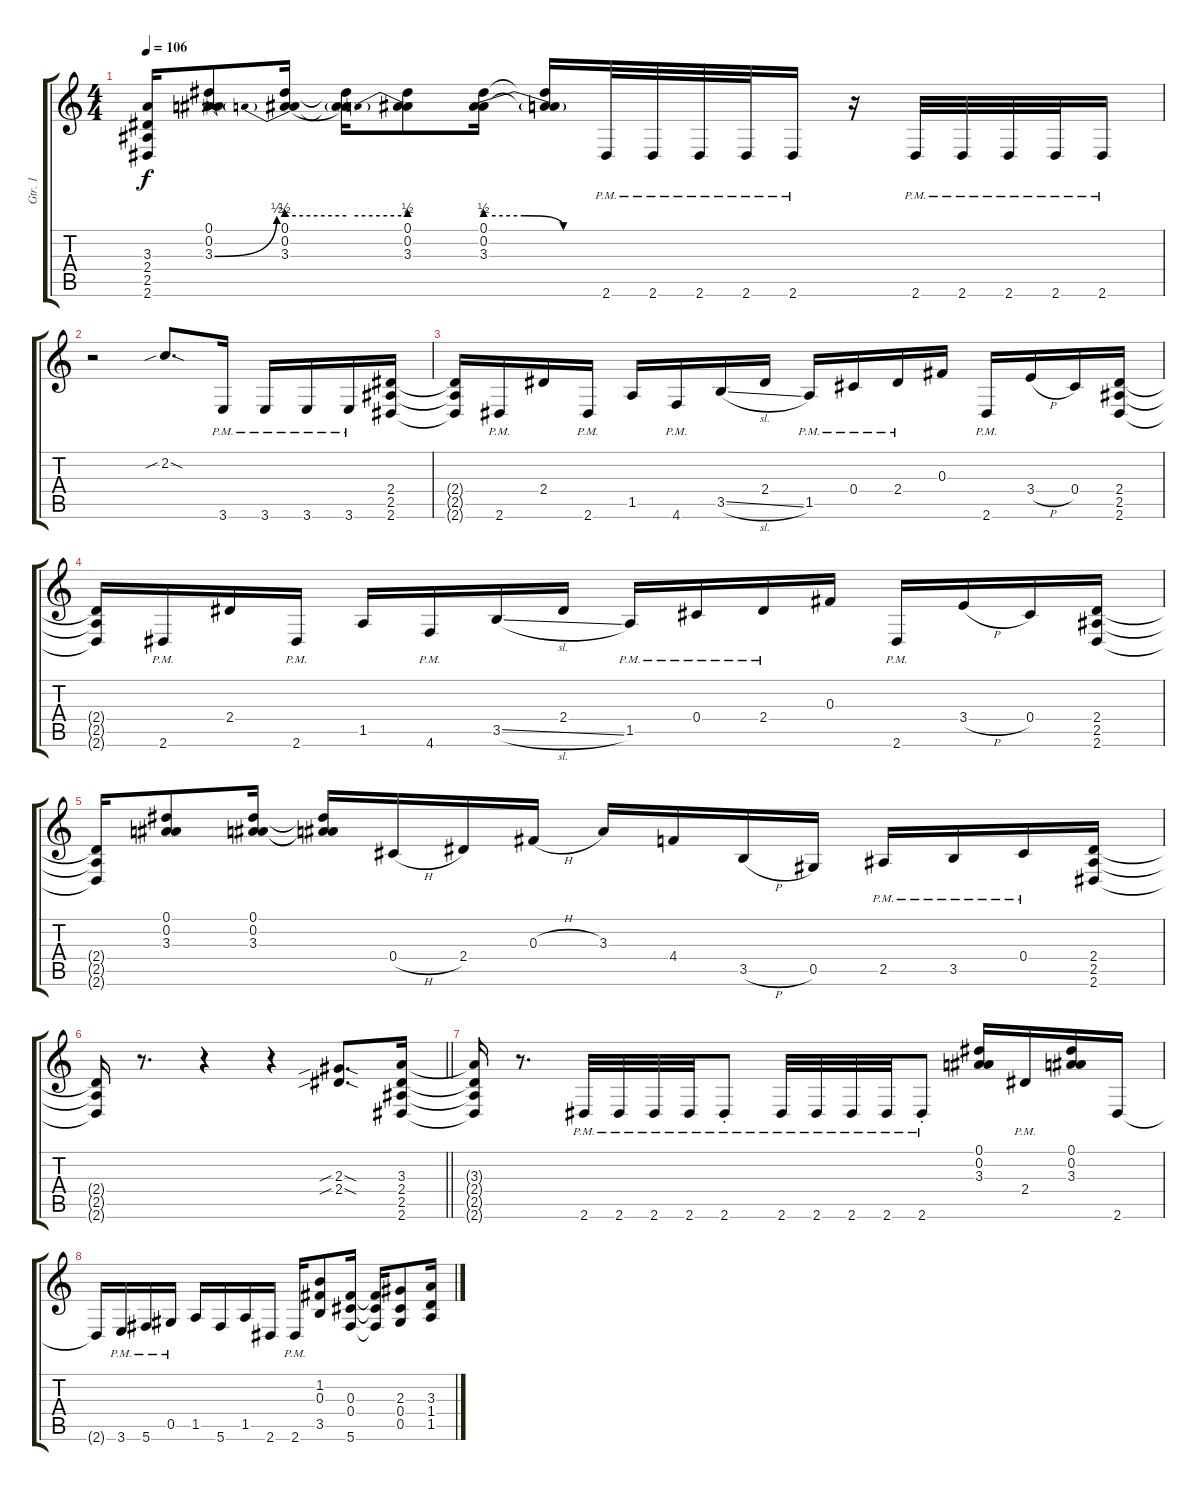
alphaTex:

\track ("Gtr. 1" "Gtr. 1") {instrument overdrivenguitar}
\staff {score tabs}
\tuning (Eb4 Bb3 Gb3 Db3 Ab2 Db2) {hide}
\ts (4 4)
\tempo 106
\clef g2
\ks c
(3.3{t} 2.4{t} 2.5{t} 2.6{t}).16{dy f} (0.1 0.2 3.3{be (bend 0 0 60 2)}).8 (0.1 0.2 3.3{be (prebend 0 2 60 2)}).16 (0.1{t} 0.2{t} 3.3{be (hold 0 2 60 2) t}).16 (0.1 0.2 3.3{be (prebend 0 2 60 2)}).8 (0.1 0.2 3.3{be (custom 0 2 20 2 40 0 60 0)}).16 (0.1{t} 0.2{t} 3.3{t}).16 2.6{pm}.32 2.6{pm}.32 2.6{pm}.32 2.6{pm}.32 2.6{pm}.16 r.16 2.6{pm}.32 2.6{pm}.32 2.6{pm}.32 2.6{pm}.32 2.6{pm}.16 |
r.2 2.2{sib sod}.8{d} 3.6{pm}.16 3.6{pm}.16 3.6{pm}.16 3.6{pm}.16 (2.4 2.5 2.6).16 |
(2.4{t} 2.5{t} 2.6{t}).16 2.6{pm}.16 2.4.16 2.6{pm}.16 1.5.16 4.6{pm}.16 3.5{sl}.16 2.4.16 1.5{pm}.16 0.4{pm}.16 2.4{pm}.16 0.3.16 2.6{pm}.16 3.4{h}.16 0.4.16 (2.4 2.5 2.6).16 |
(2.4{t} 2.5{t} 2.6{t}).16 2.6{pm}.16 2.4.16 2.6{pm}.16 1.5.16 4.6{pm}.16 3.5{sl}.16 2.4.16 1.5{pm}.16 0.4{pm}.16 2.4{pm}.16 0.3.16 2.6{pm}.16 3.4{h}.16 0.4.16 (2.4 2.5 2.6).16 |
(2.4{t} 2.5{t} 2.6{t}).16 (0.1 0.2 3.3).8 (0.1 0.2 3.3).16 (0.1{t} 0.2{t} 3.3{t}).16 0.4{h}.16 2.4.16 0.3{h}.16 3.3.16 4.4.16 3.5{h}.16 0.5.16 2.5{pm}.16 3.5{pm}.16 0.4{pm}.16 (2.4 2.5 2.6).16 |
\barLineRight lightlight
(2.4{t} 2.5{t} 2.6{t}).16 r.8{d} r.4 r.4 (2.3{sib sod} 2.4{sib sod}).8{d} (3.3 2.4 2.5 2.6).16 |
(3.3{t} 2.4{t} 2.5{t} 2.6{t}).16 r.8{d} 2.6{pm}.32 2.6{pm}.32 2.6{pm}.32 2.6{pm}.32 2.6{pm st}.8 2.6{pm}.32 2.6{pm}.32 2.6{pm}.32 2.6{pm}.32 2.6{pm st}.8 (0.1 0.2 3.3).16 2.4{pm}.16 (0.1 0.2 3.3).16 2.6.16 |
2.6{t}.16 3.6{pm}.16 5.6{pm}.16 0.5{pm}.16 1.5.16 5.6.16 1.5.16 2.6.16 2.6{pm}.16 (1.2 0.3 3.5).8 (0.3 0.4 5.6).16 (0.3{t} 0.4{t} 5.6{t}).16 (2.3 0.4 0.5).8 (3.3 1.4 1.5).16
